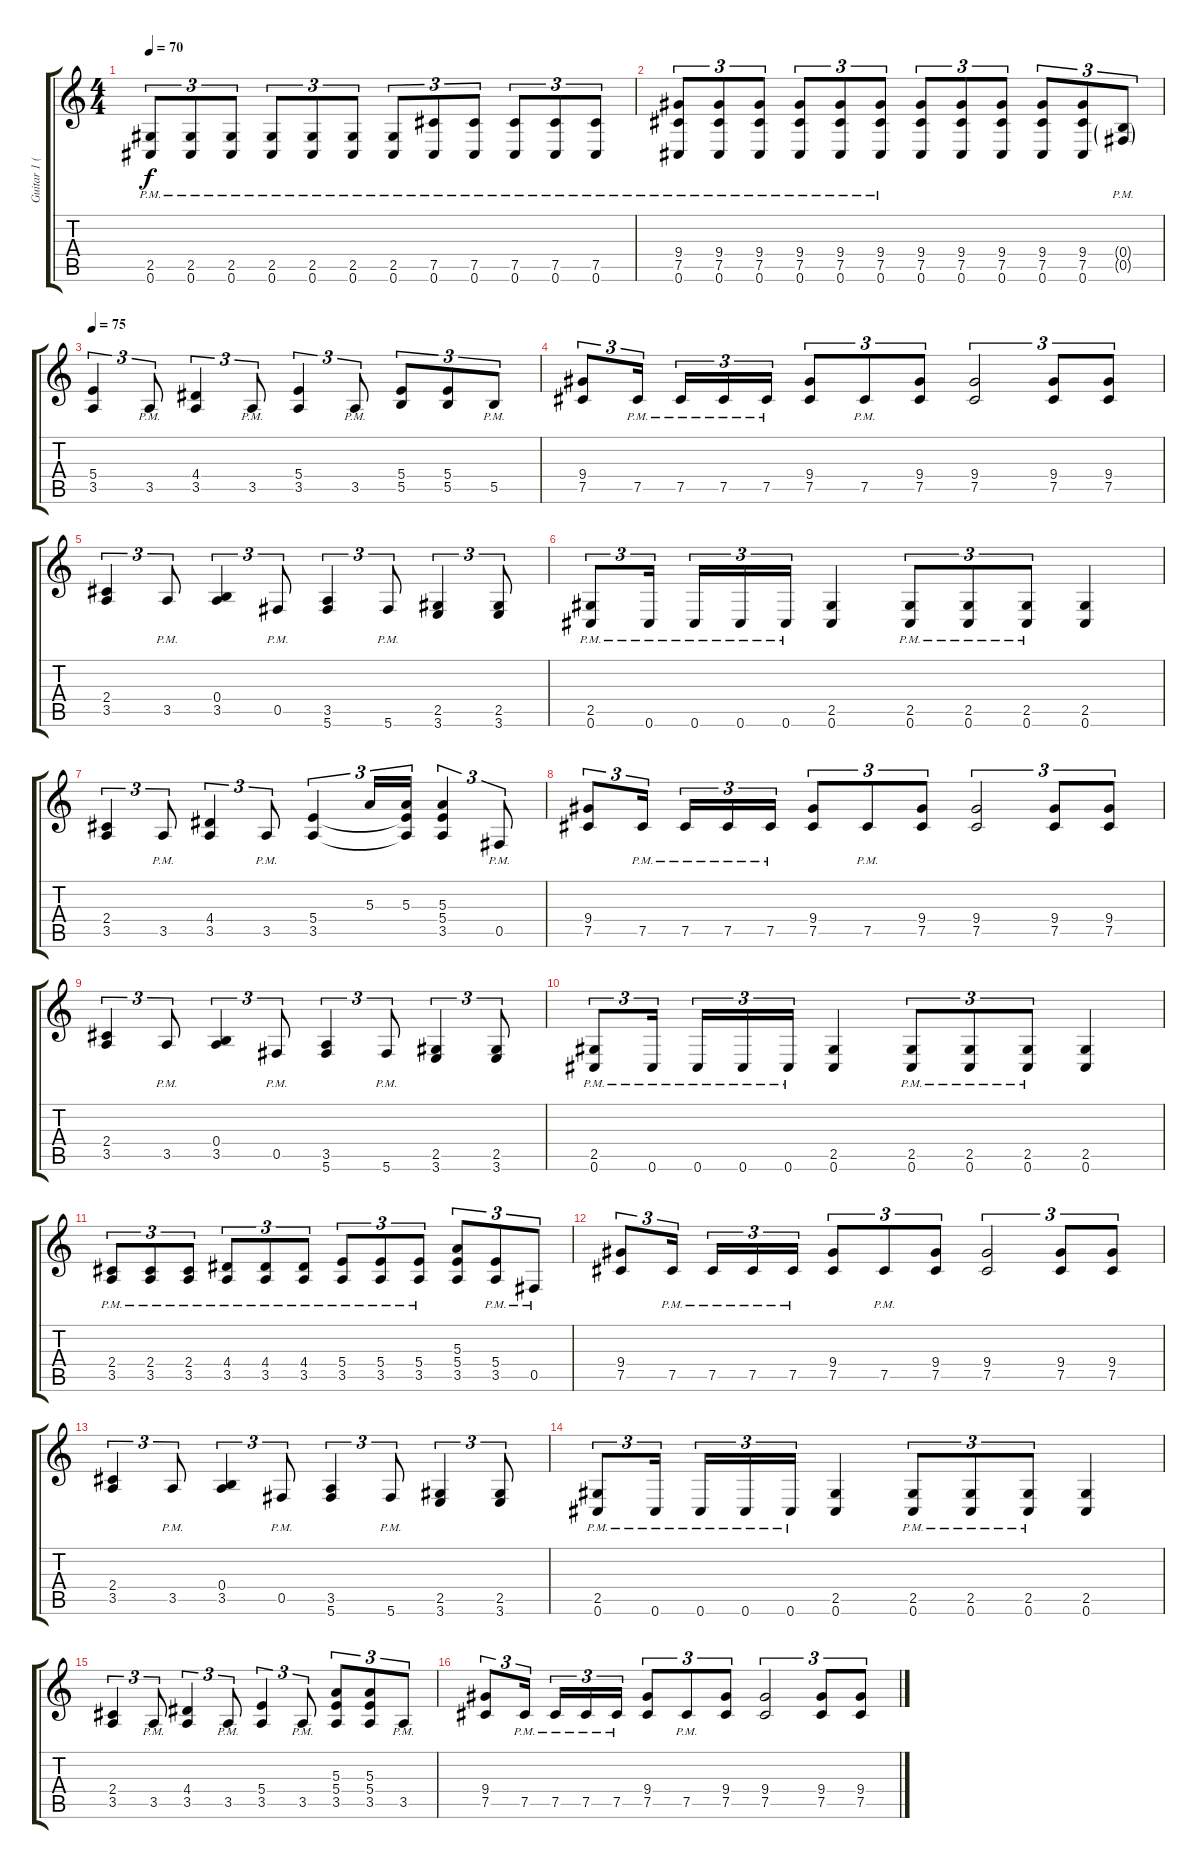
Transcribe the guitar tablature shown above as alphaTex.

\track ("Guitar 1 (Distortion)" "Guitar 1 (") {instrument distortionguitar}
\staff {score tabs}
\tuning (Db4 Ab3 E3 B2 Gb2 Db2) {hide}
\ts (4 4)
\tempo 70
\clef g2
\ks c
(2.5{pm} 0.6{pm}).8{tu (3 2) dy f} (2.5{pm} 0.6{pm}).8{tu (3 2)} (2.5{pm} 0.6{pm}).8{tu (3 2)} (2.5{pm} 0.6{pm}).8{tu (3 2)} (2.5{pm} 0.6{pm}).8{tu (3 2)} (2.5{pm} 0.6{pm}).8{tu (3 2)} (2.5{pm} 0.6{pm}).8{tu (3 2)} (7.5{pm} 0.6{pm}).8{tu (3 2)} (7.5{pm} 0.6{pm}).8{tu (3 2)} (7.5{pm} 0.6{pm}).8{tu (3 2)} (7.5{pm} 0.6{pm}).8{tu (3 2)} (7.5{pm} 0.6{pm}).8{tu (3 2)} |
(9.4{pm} 7.5{pm} 0.6{pm}).8{tu (3 2)} (9.4{pm} 7.5{pm} 0.6{pm}).8{tu (3 2)} (9.4{pm} 7.5{pm} 0.6{pm}).8{tu (3 2)} (9.4{pm} 7.5{pm} 0.6{pm}).8{tu (3 2)} (9.4{pm} 7.5{pm} 0.6{pm}).8{tu (3 2)} (9.4{pm} 7.5{pm} 0.6{pm}).8{tu (3 2)} (9.4 7.5 0.6).8{tu (3 2)} (9.4 7.5 0.6).8{tu (3 2)} (9.4 7.5 0.6).8{tu (3 2)} (9.4 7.5 0.6).8{tu (3 2)} (9.4 7.5 0.6).8{tu (3 2)} (0.4{g pm} 0.5{g pm}).8{tu (3 2)} |
\tempo 75
(5.4 3.5).4{tu (3 2)} 3.5{pm}.8{tu (3 2)} (4.4 3.5).4{tu (3 2)} 3.5{pm}.8{tu (3 2)} (5.4 3.5).4{tu (3 2)} 3.5{pm}.8{tu (3 2)} (5.4 5.5).8{tu (3 2)} (5.4 5.5).8{tu (3 2)} 5.5{pm}.8{tu (3 2)} |
(9.4 7.5).8{tu (3 2)} 7.5{pm}.16{tu (3 2)} 7.5{pm}.16{tu (3 2)} 7.5{pm}.16{tu (3 2)} 7.5{pm}.16{tu (3 2)} (9.4 7.5).8{tu (3 2)} 7.5{pm}.8{tu (3 2)} (9.4 7.5).8{tu (3 2)} (9.4 7.5).2{tu (3 2)} (9.4 7.5).8{tu (3 2)} (9.4 7.5).8{tu (3 2)} |
(2.4 3.5).4{tu (3 2)} 3.5{pm}.8{tu (3 2)} (0.4 3.5).4{tu (3 2)} 0.5{pm}.8{tu (3 2)} (3.5 5.6).4{tu (3 2)} 5.6{pm}.8{tu (3 2)} (2.5 3.6).4{tu (3 2)} (2.5 3.6).8{tu (3 2)} |
(2.5{pm} 0.6{pm}).8{tu (3 2)} 0.6{pm}.16{tu (3 2)} 0.6{pm}.16{tu (3 2)} 0.6{pm}.16{tu (3 2)} 0.6{pm}.16{tu (3 2)} (2.5 0.6).4 (2.5{pm} 0.6{pm}).8{tu (3 2)} (2.5{pm} 0.6{pm}).8{tu (3 2)} (2.5{pm} 0.6{pm}).8{tu (3 2)} (2.5 0.6).4 |
(2.4 3.5).4{tu (3 2)} 3.5{pm}.8{tu (3 2)} (4.4 3.5).4{tu (3 2)} 3.5{pm}.8{tu (3 2)} (5.4 3.5).4{tu (3 2)} 5.3.16{tu (3 2)} (5.3 5.4{t} 3.5{t}).16{tu (3 2)} (5.3 5.4 3.5).4{tu (3 2)} 0.5{pm}.8{tu (3 2)} |
(9.4 7.5).8{tu (3 2)} 7.5{pm}.16{tu (3 2)} 7.5{pm}.16{tu (3 2)} 7.5{pm}.16{tu (3 2)} 7.5{pm}.16{tu (3 2)} (9.4 7.5).8{tu (3 2)} 7.5{pm}.8{tu (3 2)} (9.4 7.5).8{tu (3 2)} (9.4 7.5).2{tu (3 2)} (9.4 7.5).8{tu (3 2)} (9.4 7.5).8{tu (3 2)} |
(2.4 3.5).4{tu (3 2)} 3.5{pm}.8{tu (3 2)} (0.4 3.5).4{tu (3 2)} 0.5{pm}.8{tu (3 2)} (3.5 5.6).4{tu (3 2)} 5.6{pm}.8{tu (3 2)} (2.5 3.6).4{tu (3 2)} (2.5 3.6).8{tu (3 2)} |
(2.5{pm} 0.6{pm}).8{tu (3 2)} 0.6{pm}.16{tu (3 2)} 0.6{pm}.16{tu (3 2)} 0.6{pm}.16{tu (3 2)} 0.6{pm}.16{tu (3 2)} (2.5 0.6).4 (2.5{pm} 0.6{pm}).8{tu (3 2)} (2.5{pm} 0.6{pm}).8{tu (3 2)} (2.5{pm} 0.6{pm}).8{tu (3 2)} (2.5 0.6).4 |
(2.4{pm} 3.5{pm}).8{tu (3 2)} (2.4{pm} 3.5{pm}).8{tu (3 2)} (2.4{pm} 3.5{pm}).8{tu (3 2)} (4.4{pm} 3.5{pm}).8{tu (3 2)} (4.4{pm} 3.5{pm}).8{tu (3 2)} (4.4{pm} 3.5{pm}).8{tu (3 2)} (5.4{pm} 3.5{pm}).8{tu (3 2)} (5.4{pm} 3.5{pm}).8{tu (3 2)} (5.4{pm} 3.5{pm}).8{tu (3 2)} (5.3 5.4 3.5).8{tu (3 2)} (5.4{pm} 3.5{pm}).8{tu (3 2)} 0.5{pm}.8{tu (3 2)} |
(9.4 7.5).8{tu (3 2)} 7.5{pm}.16{tu (3 2)} 7.5{pm}.16{tu (3 2)} 7.5{pm}.16{tu (3 2)} 7.5{pm}.16{tu (3 2)} (9.4 7.5).8{tu (3 2)} 7.5{pm}.8{tu (3 2)} (9.4 7.5).8{tu (3 2)} (9.4 7.5).2{tu (3 2)} (9.4 7.5).8{tu (3 2)} (9.4 7.5).8{tu (3 2)} |
(2.4 3.5).4{tu (3 2)} 3.5{pm}.8{tu (3 2)} (0.4 3.5).4{tu (3 2)} 0.5{pm}.8{tu (3 2)} (3.5 5.6).4{tu (3 2)} 5.6{pm}.8{tu (3 2)} (2.5 3.6).4{tu (3 2)} (2.5 3.6).8{tu (3 2)} |
(2.5{pm} 0.6{pm}).8{tu (3 2)} 0.6{pm}.16{tu (3 2)} 0.6{pm}.16{tu (3 2)} 0.6{pm}.16{tu (3 2)} 0.6{pm}.16{tu (3 2)} (2.5 0.6).4 (2.5{pm} 0.6{pm}).8{tu (3 2)} (2.5{pm} 0.6{pm}).8{tu (3 2)} (2.5{pm} 0.6{pm}).8{tu (3 2)} (2.5 0.6).4 |
(2.4 3.5).4{tu (3 2)} 3.5{pm}.8{tu (3 2)} (4.4 3.5).4{tu (3 2)} 3.5{pm}.8{tu (3 2)} (5.4 3.5).4{tu (3 2)} 3.5{pm}.8{tu (3 2)} (5.3 5.4 3.5).8{tu (3 2)} (5.3 5.4 3.5).8{tu (3 2)} 3.5{pm}.8{tu (3 2)} |
(9.4 7.5).8{tu (3 2)} 7.5{pm}.16{tu (3 2)} 7.5{pm}.16{tu (3 2)} 7.5{pm}.16{tu (3 2)} 7.5{pm}.16{tu (3 2)} (9.4 7.5).8{tu (3 2)} 7.5{pm}.8{tu (3 2)} (9.4 7.5).8{tu (3 2)} (9.4 7.5).2{tu (3 2)} (9.4 7.5).8{tu (3 2)} (9.4 7.5).8{tu (3 2)}
